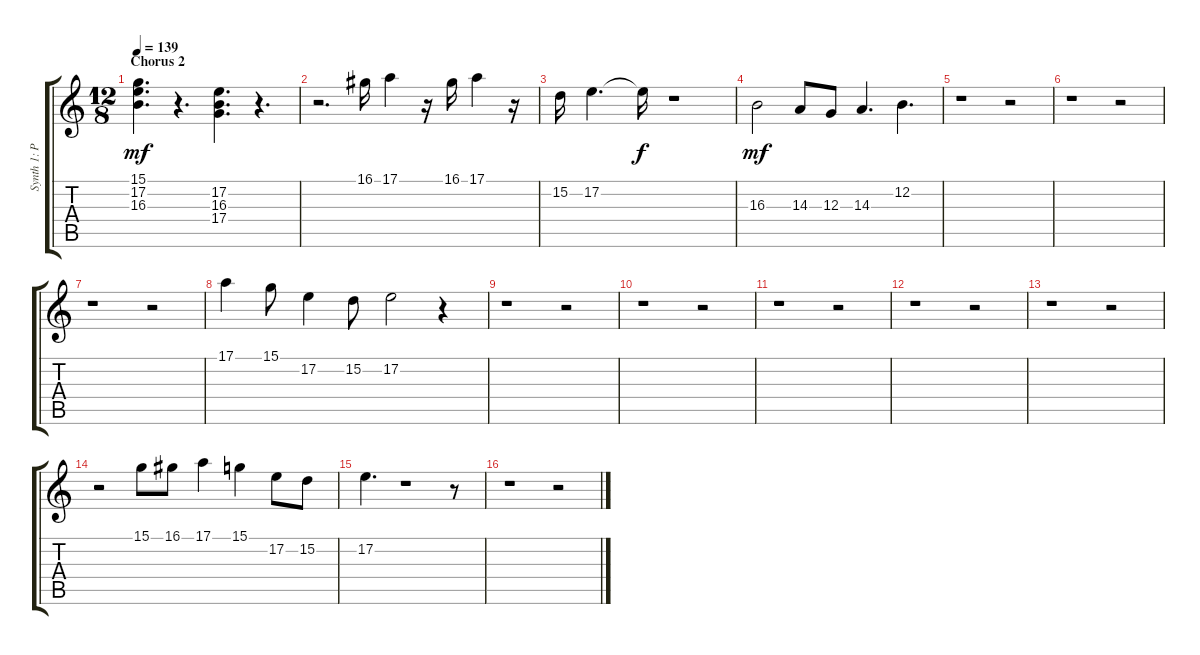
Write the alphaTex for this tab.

\track ("Synth 1: Patrick Moraz" "Synth 1: P") {instrument fx5brightness}
\staff {score tabs}
\tuning (E4 B3 G3 D3 A2 E2) {hide}
\ts (12 8)
\section ("" "Chorus 2")
\tempo 139
\clef g2
\ks c
(15.1 17.2 16.3).4{d dy mf} r.4{d} (17.2 16.3 17.4).4{d} r.4{d} |
r.2{d} 16.1.16 17.1.4 r.16 16.1.16 17.1.4 r.16 |
15.2.16 17.2.4{d} 17.2{t}.16{dy f} r.1 |
16.3.2{dy mf} 14.3.8 12.3.8 14.3.4{d} 12.2.4{d} |
r.1 r.2 |
r.1 r.2 |
r.1 r.2 |
17.1.4 15.1.8 17.2.4 15.2.8 17.2.2 r.4 |
r.1 r.2 |
r.1 r.2 |
r.1 r.2 |
r.1 r.2 |
r.1 r.2 |
r.2 15.1.8 16.1.8 17.1.4 15.1.4 17.2.8 15.2.8 |
17.2.4{d} r.1 r.8 |
r.1 r.2
